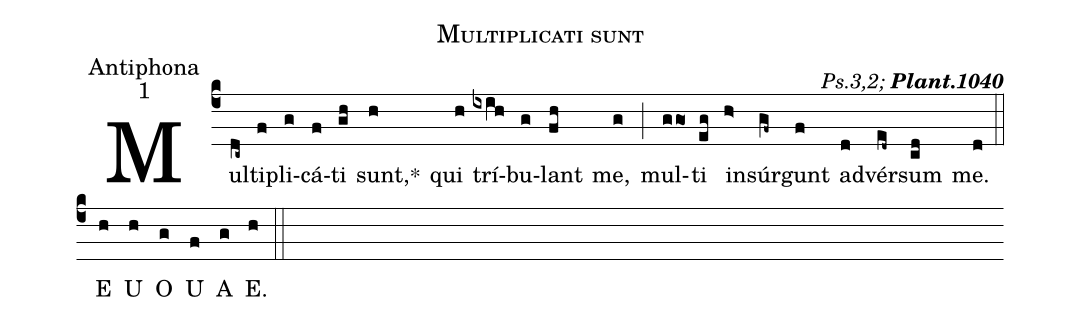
name:Multiplicati sunt;
office-part:Antiphona;
mode:1;
commentary:{\itshape\mdseries  Ps.3,2;\/} {\bfseries Plant.1040};
%%
(c4) Mul(dc~)ti(f)pli(g)cá(f)ti(gh) sunt,<sp>*</sp>(h)
qui(h) trí(ixih)bu(g)lant(fh) me,(g) (;)
mul(ggo1)ti(eg) in(h>)súr(gf~)gunt(f) ad(d)vér(ed~)sum(cd) me.(d) (::)
<eu> E(h) U(h) O(g) U(f) A(g) E.(h) </eu> (::)
